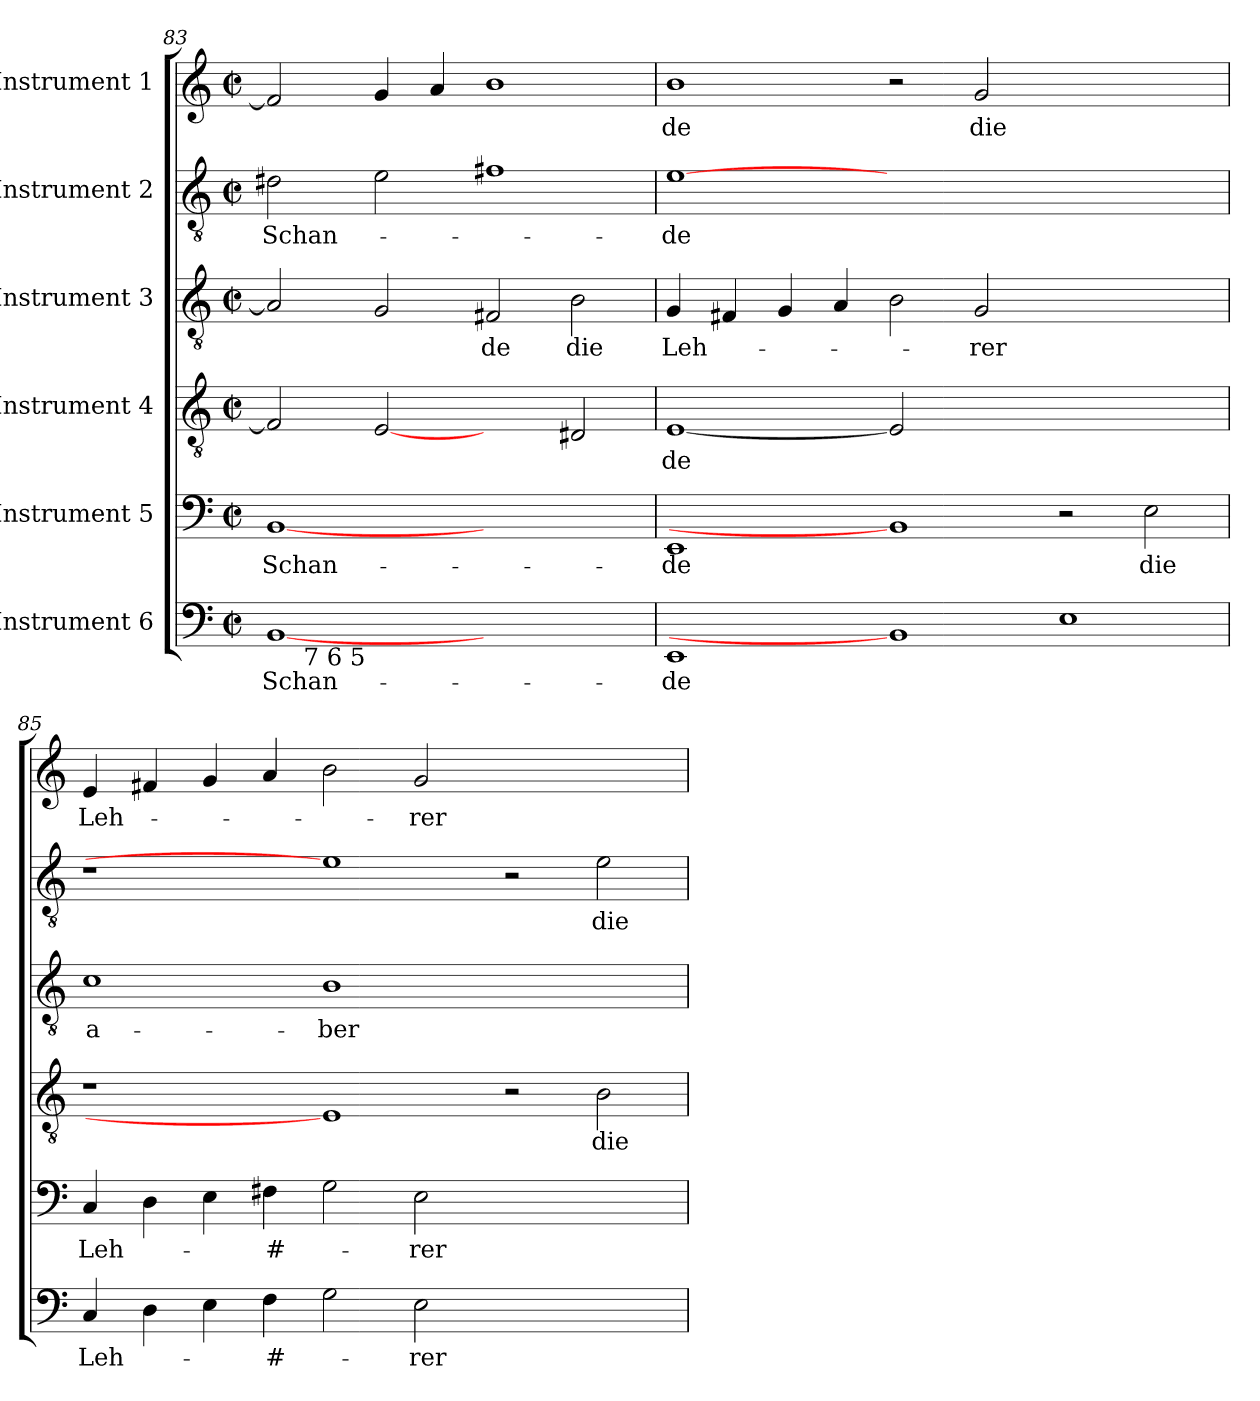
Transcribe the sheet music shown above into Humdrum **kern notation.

**kern	**text	**kern	**text	**kern	**text	**kern	**text	**kern	**text	**kern	**text
*part6	*part6	*part5	*part5	*part4	*part4	*part3	*part3	*part2	*part2	*part1	*part1
*staff6	*staff6	*staff5	*staff5	*staff4	*staff4	*staff3	*staff3	*staff2	*staff2	*staff1	*staff1
*I"Instrument 6	*	*I"Instrument 5	*	*I"Instrument 4	*	*I"Instrument 3	*	*I"Instrument 2	*	*I"Instrument 1	*
*clefF4	*	*clefF4	*	*clefGv2	*	*clefGv2	*	*clefGv2	*	*clefG2	*
*M2/2	*	*M2/2	*	*M2/2	*	*M2/2	*	*M2/2	*	*M2/2	*
*met(c|)	*	*met(c|)	*	*met(c|)	*	*met(c|)	*	*met(c|)	*	*met(c|)	*
=83	=83	=83	=83	=83	=83	=83	=83	=83	=83	=83	=83
!	!LO:LY:a:cj	!	!LO:LY:b:cj	!	!	!	!	!	!LO:LY:b:cj	!	!
*^	*	*	*	*	*	*	*	*	*	*	*
[1BB	8ryy	Schan-	[1BB	Schan-	2F#/]	.	2A/]	.	2d#X\	Schan-	2f#/]	.
!	!LO:TX:b:t=7&nbsp;6&nbsp;5	!	!	!	!	!	!	!	!	!	!	!
.	1...ryy	.	.	.	.	.	.	.	.	.	.	.
.	.	.	.	.	[2E	.	2G/	.	2e\	.	4g>/	.
.	.	.	.	.	.	.	.	.	.	.	4a/	.
!	!	!	!	!	!	!	!	!LO:LY:b:cj	!	!	!	!
1ryy	.	.	1ryy	.	2ryy	.	2F#X/	-de	1f#X	.	1b	.
!	!	!	!	!	!	!	!	!LO:LY:b:cj	!	!	!	!
.	.	.	.	.	2D#X/	.	2B\	die	.	.	.	.
=84	=84	=84	=84	=84	=84	=84	=84	=84	=84	=84	=84	=84
!LO:TX:b:t=b3	!	!	!	!	!	!	!	!	!	!	!	!
!	!	!LO:LY:a:cj	!	!LO:LY:b:cj	!	!LO:LY:b:cj	!	!LO:LY:b:cj	!	!LO:LY:b:cj	!	!LO:LY:b:cj
*v	*v	*	*	*	*	*	*	*	*	*	*	*
1EE	-de	1EE	-de	[1E	-de	4G/	Leh-	[1e	-de	1b	-de
.	.	.	.	.	.	4F#X/	.	.	.	.	.
.	.	.	.	.	.	4G/	.	.	.	.	.
.	.	.	.	.	.	4A/	.	.	.	.	.
1BB]	.	1BB]	.	2E]	.	2B\	.	0ryy	.	2r	.
!	!	!	!	!	!	!	!LO:LY:b:cj	!	!	!	!LO:LY:b:cj
.	.	.	.	1.ryy	.	2G/	-rer	.	.	2g/	die
1E	.	2r	.	.	.	1ryy	.	.	.	1ryy	.
!	!	!	!LO:LY:b:cj	!	!	!	!	!	!	!	!
.	.	2E\	die	.	.	.	.	.	.	.	.
=85	=85	=85	=85	=85	=85	=85	=85	=85	=85	=85	=85
!	!LO:LY:a:cj	!	!LO:LY:b:cj	!	!	!	!LO:LY:b:rj	!	!	!	!LO:LY:b:cj
4C/	Leh-	4C/	Leh-	1r	.	1c	a-	1r	.	4e/	Leh-
4D\	.	4D\	.	.	.	.	.	.	.	4f#X/	.
4E<\	.	4E\	.	.	.	.	.	.	.	4g/	.
!	!LO:LY:a:rj	!	!LO:LY:b:rj	!	!	!	!	!	!	!	!
4F\	-#-	4F#X\	-#-	.	.	.	.	.	.	4a>/	.
!	!	!	!	!	!	!	!LO:LY:b:cj	!	!	!	!
2G\	.	2G\	.	1E]	.	1B	-ber	1e]	.	2b\	.
!	!LO:LY:a:cj	!	!LO:LY:b:cj	!	!	!	!	!	!	!	!LO:LY:b:cj
2E<\	-rer	2E\	-rer	.	.	.	.	.	.	2g/	-rer
1ryy	.	1ryy	.	2r	.	1ryy	.	2r	.	1ryy	.
!	!	!	!	!	!LO:LY:b:cj	!	!	!	!LO:LY:b:cj	!	!
.	.	.	.	2B\	die	.	.	2e\	die	.	.
=	=	=	=	=	=	=	=	=	=	=	=
*-	*-	*-	*-	*-	*-	*-	*-	*-	*-	*-	*-
